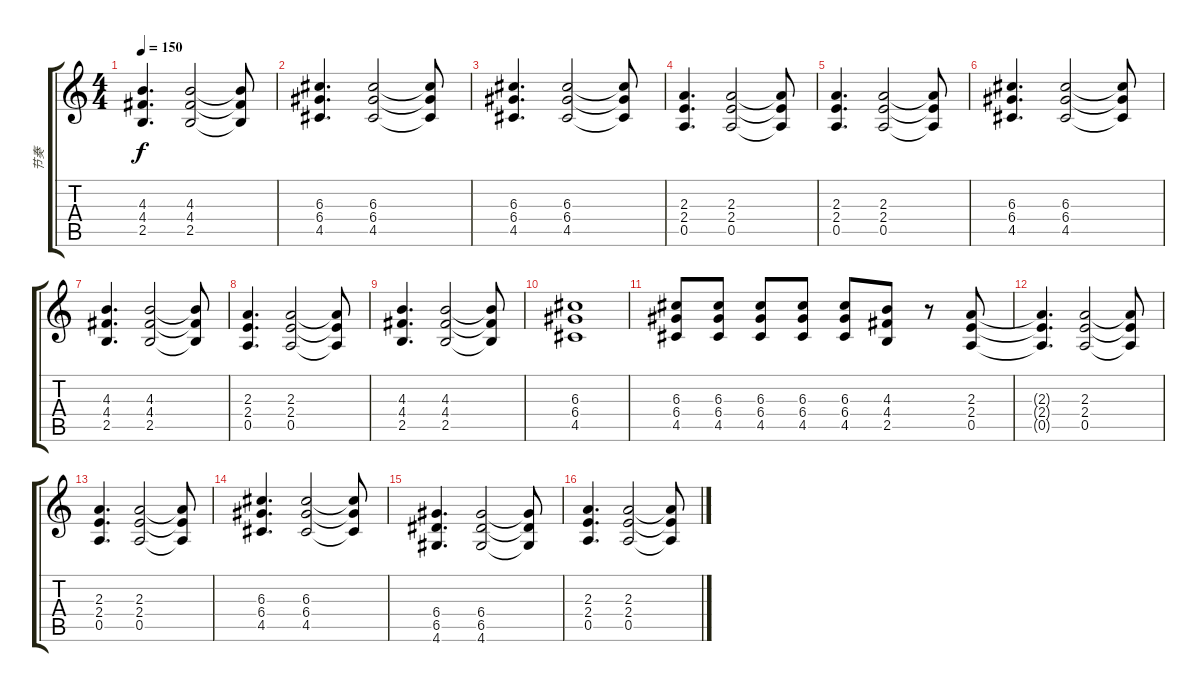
\track ("节奏" "节奏") {instrument overdrivenguitar}
\staff {score tabs}
\tuning (E4 B3 G3 D3 A2 E2) {hide}
\ts (4 4)
\tempo 150
\clef g2
\ks c
(4.3 4.4 2.5).4{d dy f} (4.3 4.4 2.5).2 (4.3{t} 4.4{t} 2.5{t}).8 |
(6.3 6.4 4.5).4{d} (6.3 6.4 4.5).2 (6.3{t} 6.4{t} 4.5{t}).8 |
(6.3 6.4 4.5).4{d} (6.3 6.4 4.5).2 (6.3{t} 6.4{t} 4.5{t}).8 |
(2.3 2.4 0.5).4{d} (2.3 2.4 0.5).2 (2.3{t} 2.4{t} 0.5{t}).8 |
(2.3 2.4 0.5).4{d} (2.3 2.4 0.5).2 (2.3{t} 2.4{t} 0.5{t}).8 |
(6.3 6.4 4.5).4{d} (6.3 6.4 4.5).2 (6.3{t} 6.4{t} 4.5{t}).8 |
(4.3 4.4 2.5).4{d} (4.3 4.4 2.5).2 (4.3{t} 4.4{t} 2.5{t}).8 |
(2.3 2.4 0.5).4{d} (2.3 2.4 0.5).2 (2.3{t} 2.4{t} 0.5{t}).8 |
(4.3 4.4 2.5).4{d} (4.3 4.4 2.5).2 (4.3{t} 4.4{t} 2.5{t}).8 |
(6.3 6.4 4.5).1 |
(6.3 6.4 4.5).8 (6.3 6.4 4.5).8 (6.3 6.4 4.5).8 (6.3 6.4 4.5).8 (6.3 6.4 4.5).8 (4.3 4.4 2.5).8 r.8 (2.3 2.4 0.5).8 |
(2.3{t} 2.4{t} 0.5{t}).4{d} (2.3 2.4 0.5).2 (2.3{t} 2.4{t} 0.5{t}).8 |
(2.3 2.4 0.5).4{d} (2.3 2.4 0.5).2 (2.3{t} 2.4{t} 0.5{t}).8 |
(6.3 6.4 4.5).4{d} (6.3 6.4 4.5).2 (6.3{t} 6.4{t} 4.5{t}).8 |
(6.4 6.5 4.6).4{d} (6.4 6.5 4.6).2 (6.4{t} 6.5{t} 4.6{t}).8 |
(2.3 2.4 0.5).4{d} (2.3 2.4 0.5).2 (2.3{t} 2.4{t} 0.5{t}).8
